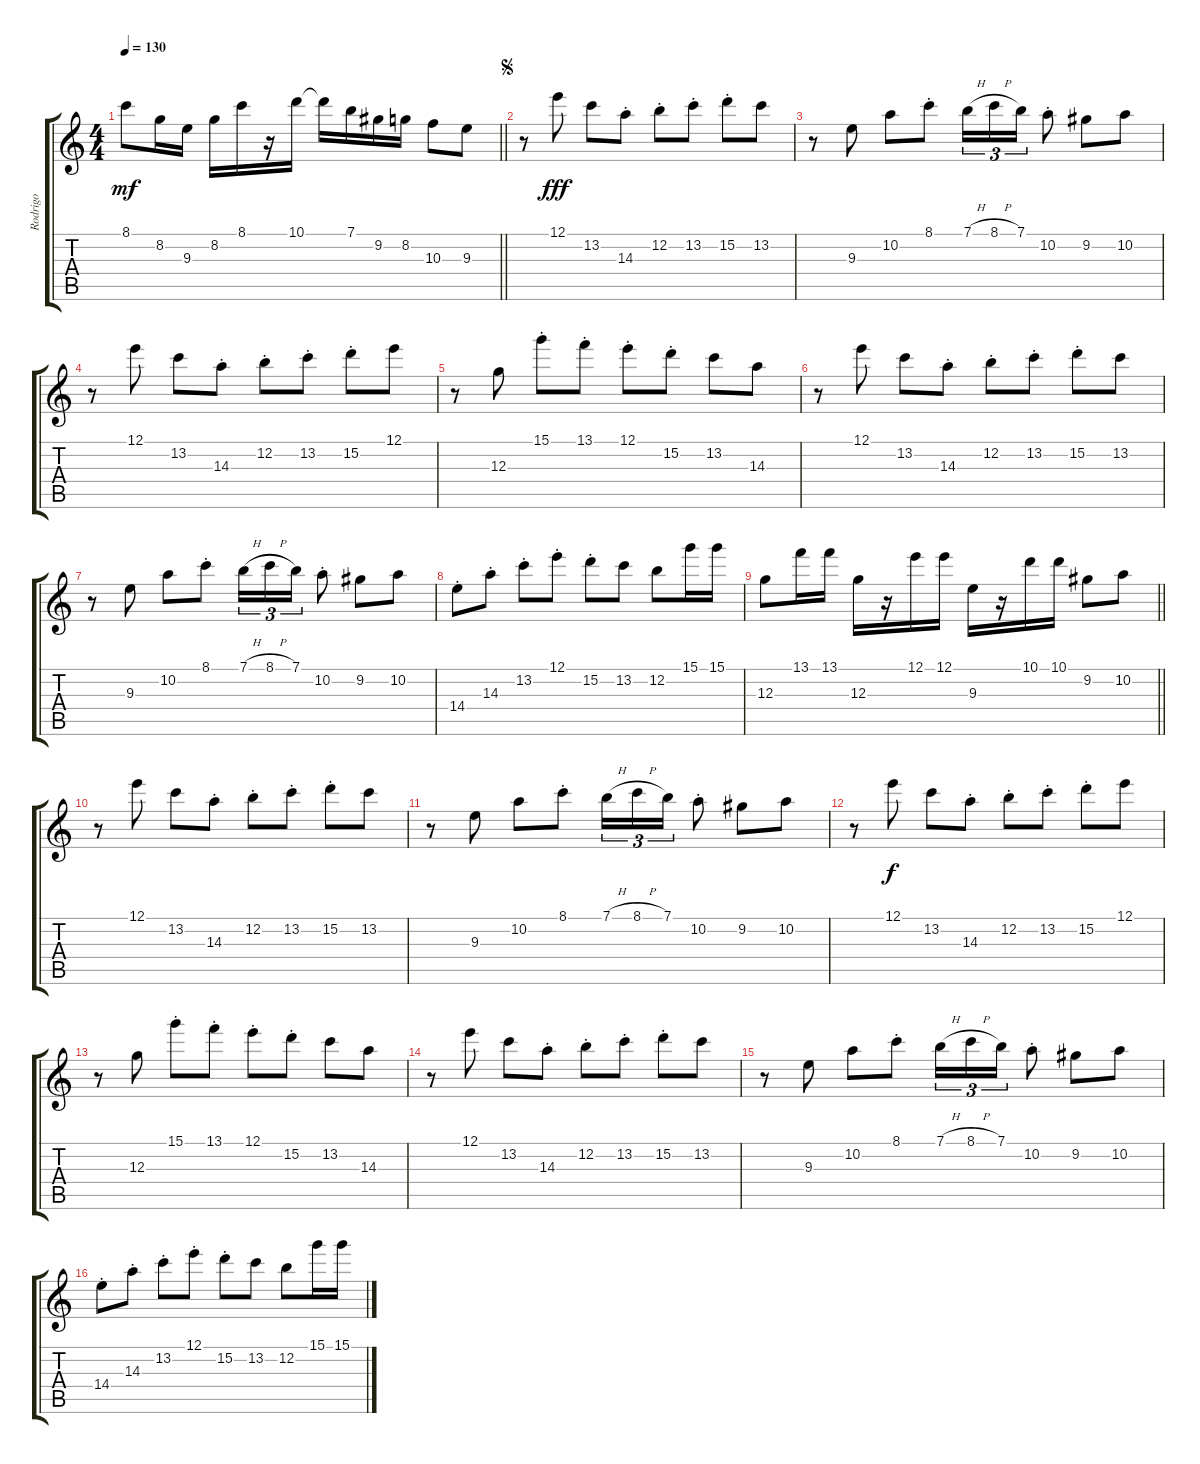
\track ("Rodrigo" "Rodrigo") {instrument acousticguitarnylon}
\staff {score tabs}
\tuning (E4 B3 G3 D3 A2 E2) {hide}
\ts (4 4)
\tempo 130
\clef g2
\barLineRight lightlight
\ks c
8.1.8{dy mf} 8.2.16 9.3.16 8.2.16 8.1.16 r.16 10.1.16 10.1{t}.16 7.1.16 9.2.16 8.2.16 10.3.8 9.3.8 |
\jump segno
r.8 12.1.8{dy fff} 13.2.8 14.3{st}.8 12.2{st}.8 13.2{st}.8 15.2{st}.8 13.2.8 |
r.8 9.3.8 10.2.8 8.1{st}.8 7.1{h}.16{tu (3 2)} 8.1{h}.16{tu (3 2)} 7.1.16{tu (3 2)} 10.2{st}.8 9.2.8 10.2.8 |
r.8 12.1.8 13.2.8 14.3{st}.8 12.2{st}.8 13.2{st}.8 15.2{st}.8 12.1.8 |
r.8 12.3.8 15.1{st}.8 13.1{st}.8 12.1{st}.8 15.2{st}.8 13.2.8 14.3.8 |
r.8 12.1.8 13.2.8 14.3{st}.8 12.2{st}.8 13.2{st}.8 15.2{st}.8 13.2.8 |
r.8 9.3.8 10.2.8 8.1{st}.8 7.1{h}.16{tu (3 2)} 8.1{h}.16{tu (3 2)} 7.1.16{tu (3 2)} 10.2{st}.8 9.2.8 10.2.8 |
14.4{st}.8 14.3{st}.8 13.2{st}.8 12.1{st}.8 15.2{st}.8 13.2.8 12.2.8 15.1.16 15.1.16 |
\barLineRight lightlight
12.3.8 13.1.16 13.1.16 12.3.16 r.16 12.1.16 12.1.16 9.3.16 r.16 10.1.16 10.1.16 9.2.8 10.2.8 |
r.8 12.1.8 13.2.8 14.3{st}.8 12.2{st}.8 13.2{st}.8 15.2{st}.8 13.2.8 |
r.8 9.3.8 10.2.8 8.1{st}.8 7.1{h}.16{tu (3 2)} 8.1{h}.16{tu (3 2)} 7.1.16{tu (3 2)} 10.2{st}.8 9.2.8 10.2.8 |
r.8 12.1.8{dy f} 13.2.8 14.3{st}.8 12.2{st}.8 13.2{st}.8 15.2{st}.8 12.1.8 |
r.8 12.3.8 15.1{st}.8 13.1{st}.8 12.1{st}.8 15.2{st}.8 13.2.8 14.3.8 |
r.8 12.1.8 13.2.8 14.3{st}.8 12.2{st}.8 13.2{st}.8 15.2{st}.8 13.2.8 |
r.8 9.3.8 10.2.8 8.1{st}.8 7.1{h}.16{tu (3 2)} 8.1{h}.16{tu (3 2)} 7.1.16{tu (3 2)} 10.2{st}.8 9.2.8 10.2.8 |
14.4{st}.8 14.3{st}.8 13.2{st}.8 12.1{st}.8 15.2{st}.8 13.2.8 12.2.8 15.1.16 15.1.16
